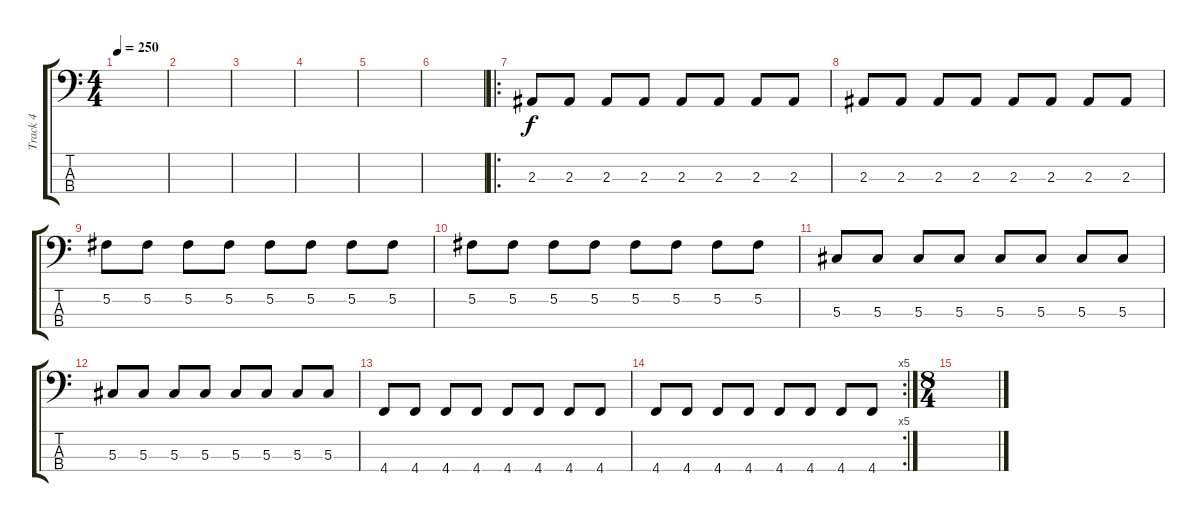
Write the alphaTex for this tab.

\track ("Track 4" "Track 4") {instrument electricbassfinger}
\staff {score tabs}
\tuning (Gb2 Db2 Ab1 Db1) {hide}
\ts (4 4)
\tempo 250
\clef f4
\ks c
|
|
|
|
|
|
\ro
2.3.8 2.3.8 2.3.8 2.3.8 2.3.8 2.3.8 2.3.8 2.3.8 |
2.3.8 2.3.8 2.3.8 2.3.8 2.3.8 2.3.8 2.3.8 2.3.8 |
5.2.8 5.2.8 5.2.8 5.2.8 5.2.8 5.2.8 5.2.8 5.2.8 |
5.2.8 5.2.8 5.2.8 5.2.8 5.2.8 5.2.8 5.2.8 5.2.8 |
5.3.8 5.3.8 5.3.8 5.3.8 5.3.8 5.3.8 5.3.8 5.3.8 |
5.3.8 5.3.8 5.3.8 5.3.8 5.3.8 5.3.8 5.3.8 5.3.8 |
4.4.8 4.4.8 4.4.8 4.4.8 4.4.8 4.4.8 4.4.8 4.4.8 |
\rc 5
4.4.8 4.4.8 4.4.8 4.4.8 4.4.8 4.4.8 4.4.8 4.4.8 |
\ts (8 4)
